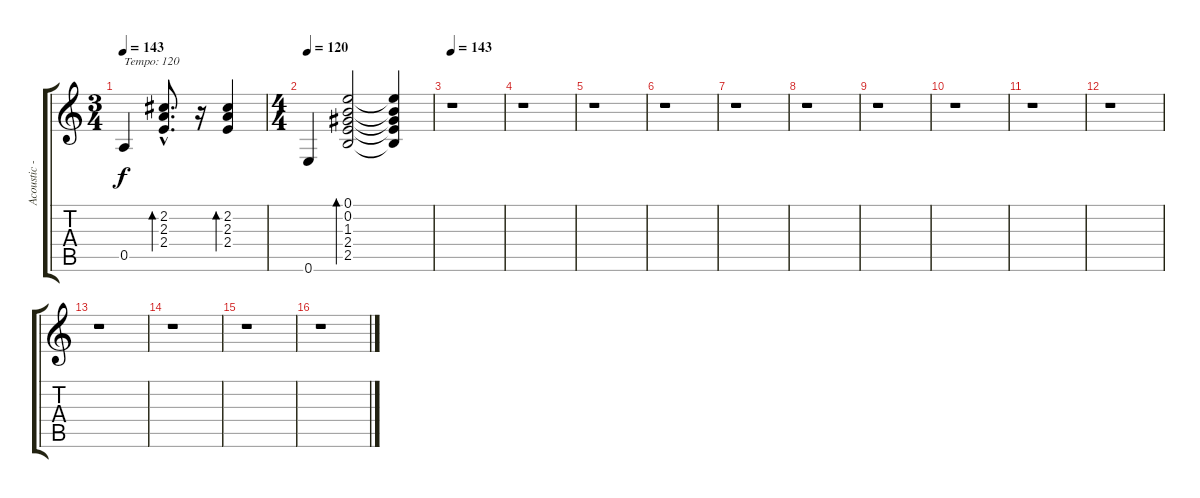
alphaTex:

\track ("Acoustic - Blush" "Acoustic -") {instrument acousticguitarsteel}
\staff {score tabs}
\tuning (E4 B3 G3 D3 A2 E2) {hide}
\ts (3 4)
\tempo 143
\tempo 120
\tempo 143
\clef g2
\ks c
0.5.4{txt "Tempo: 120" dy f instrument acousticguitarsteel} (2.2{hac} 2.3{hac} 2.4{hac}).8{d bd 120} r.16 (2.2 2.3 2.4).4{bd 120} |
\ts (4 4)
\tempo 120
0.6.4 (0.1 0.2 1.3 2.4 2.5).2{bd 240} (0.1{t} 0.2{t} 1.3{t} 2.4{t} 2.5{t}).4 |
\tempo 143
r.1 |
r.1 |
r.1 |
r.1 |
r.1 |
r.1 |
r.1 |
r.1 |
r.1 |
r.1 |
r.1 |
r.1 |
r.1 |
r.1
